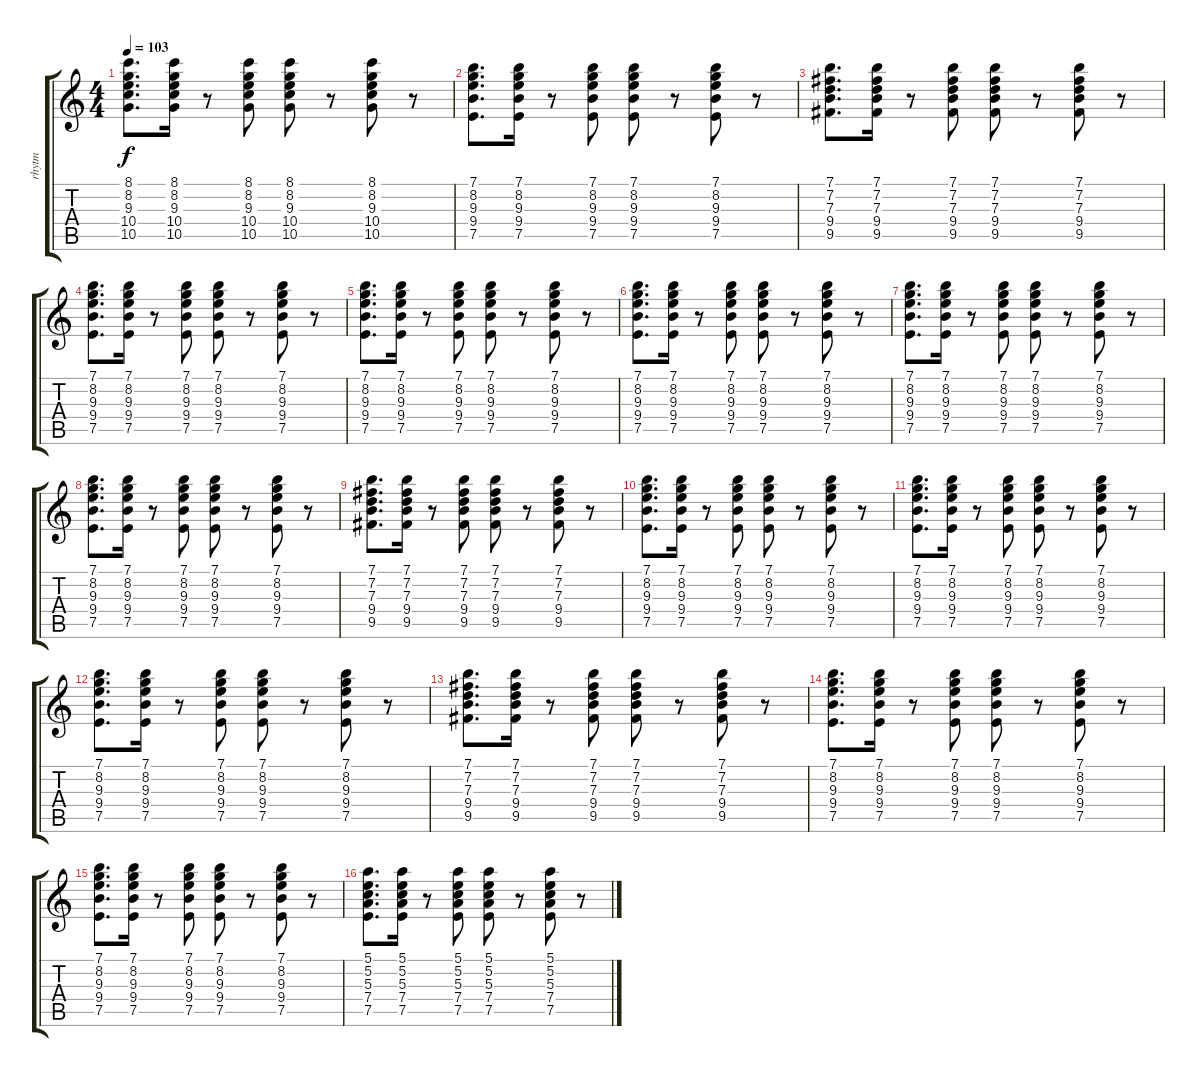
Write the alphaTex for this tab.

\track ("rhytm" "rhytm") {instrument electricguitarjazz}
\staff {score tabs}
\tuning (E4 B3 G3 D3 A2 E2) {hide}
\ts (4 4)
\tempo 103
\clef g2
\ks c
(8.1 8.2 9.3 10.4 10.5).8{d dy f} (8.1 8.2 9.3 10.4 10.5).16 r.8 (8.1 8.2 9.3 10.4 10.5).8 (8.1 8.2 9.3 10.4 10.5).8 r.8 (8.1 8.2 9.3 10.4 10.5).8 r.8 |
(7.1 8.2 9.3 9.4 7.5).8{d} (7.1 8.2 9.3 9.4 7.5).16 r.8 (7.1 8.2 9.3 9.4 7.5).8 (7.1 8.2 9.3 9.4 7.5).8 r.8 (7.1 8.2 9.3 9.4 7.5).8 r.8 |
(7.1 7.2 7.3 9.4 9.5).8{d} (7.1 7.2 7.3 9.4 9.5).16 r.8 (7.1 7.2 7.3 9.4 9.5).8 (7.1 7.2 7.3 9.4 9.5).8 r.8 (7.1 7.2 7.3 9.4 9.5).8 r.8 |
(7.1 8.2 9.3 9.4 7.5).8{d} (7.1 8.2 9.3 9.4 7.5).16 r.8 (7.1 8.2 9.3 9.4 7.5).8 (7.1 8.2 9.3 9.4 7.5).8 r.8 (7.1 8.2 9.3 9.4 7.5).8 r.8 |
(7.1 8.2 9.3 9.4 7.5).8{d} (7.1 8.2 9.3 9.4 7.5).16 r.8 (7.1 8.2 9.3 9.4 7.5).8 (7.1 8.2 9.3 9.4 7.5).8 r.8 (7.1 8.2 9.3 9.4 7.5).8 r.8 |
(7.1 8.2 9.3 9.4 7.5).8{d} (7.1 8.2 9.3 9.4 7.5).16 r.8 (7.1 8.2 9.3 9.4 7.5).8 (7.1 8.2 9.3 9.4 7.5).8 r.8 (7.1 8.2 9.3 9.4 7.5).8 r.8 |
(7.1 8.2 9.3 9.4 7.5).8{d} (7.1 8.2 9.3 9.4 7.5).16 r.8 (7.1 8.2 9.3 9.4 7.5).8 (7.1 8.2 9.3 9.4 7.5).8 r.8 (7.1 8.2 9.3 9.4 7.5).8 r.8 |
(7.1 8.2 9.3 9.4 7.5).8{d} (7.1 8.2 9.3 9.4 7.5).16 r.8 (7.1 8.2 9.3 9.4 7.5).8 (7.1 8.2 9.3 9.4 7.5).8 r.8 (7.1 8.2 9.3 9.4 7.5).8 r.8 |
(7.1 7.2 7.3 9.4 9.5).8{d} (7.1 7.2 7.3 9.4 9.5).16 r.8 (7.1 7.2 7.3 9.4 9.5).8 (7.1 7.2 7.3 9.4 9.5).8 r.8 (7.1 7.2 7.3 9.4 9.5).8 r.8 |
(7.1 8.2 9.3 9.4 7.5).8{d} (7.1 8.2 9.3 9.4 7.5).16 r.8 (7.1 8.2 9.3 9.4 7.5).8 (7.1 8.2 9.3 9.4 7.5).8 r.8 (7.1 8.2 9.3 9.4 7.5).8 r.8 |
(7.1 8.2 9.3 9.4 7.5).8{d} (7.1 8.2 9.3 9.4 7.5).16 r.8 (7.1 8.2 9.3 9.4 7.5).8 (7.1 8.2 9.3 9.4 7.5).8 r.8 (7.1 8.2 9.3 9.4 7.5).8 r.8 |
(7.1 8.2 9.3 9.4 7.5).8{d} (7.1 8.2 9.3 9.4 7.5).16 r.8 (7.1 8.2 9.3 9.4 7.5).8 (7.1 8.2 9.3 9.4 7.5).8 r.8 (7.1 8.2 9.3 9.4 7.5).8 r.8 |
(7.1 7.2 7.3 9.4 9.5).8{d} (7.1 7.2 7.3 9.4 9.5).16 r.8 (7.1 7.2 7.3 9.4 9.5).8 (7.1 7.2 7.3 9.4 9.5).8 r.8 (7.1 7.2 7.3 9.4 9.5).8 r.8 |
(7.1 8.2 9.3 9.4 7.5).8{d} (7.1 8.2 9.3 9.4 7.5).16 r.8 (7.1 8.2 9.3 9.4 7.5).8 (7.1 8.2 9.3 9.4 7.5).8 r.8 (7.1 8.2 9.3 9.4 7.5).8 r.8 |
(7.1 8.2 9.3 9.4 7.5).8{d} (7.1 8.2 9.3 9.4 7.5).16 r.8 (7.1 8.2 9.3 9.4 7.5).8 (7.1 8.2 9.3 9.4 7.5).8 r.8 (7.1 8.2 9.3 9.4 7.5).8 r.8 |
(5.1 5.2 5.3 7.4 7.5).8{d} (5.1 5.2 5.3 7.4 7.5).16 r.8 (5.1 5.2 5.3 7.4 7.5).8 (5.1 5.2 5.3 7.4 7.5).8 r.8 (5.1 5.2 5.3 7.4 7.5).8 r.8
